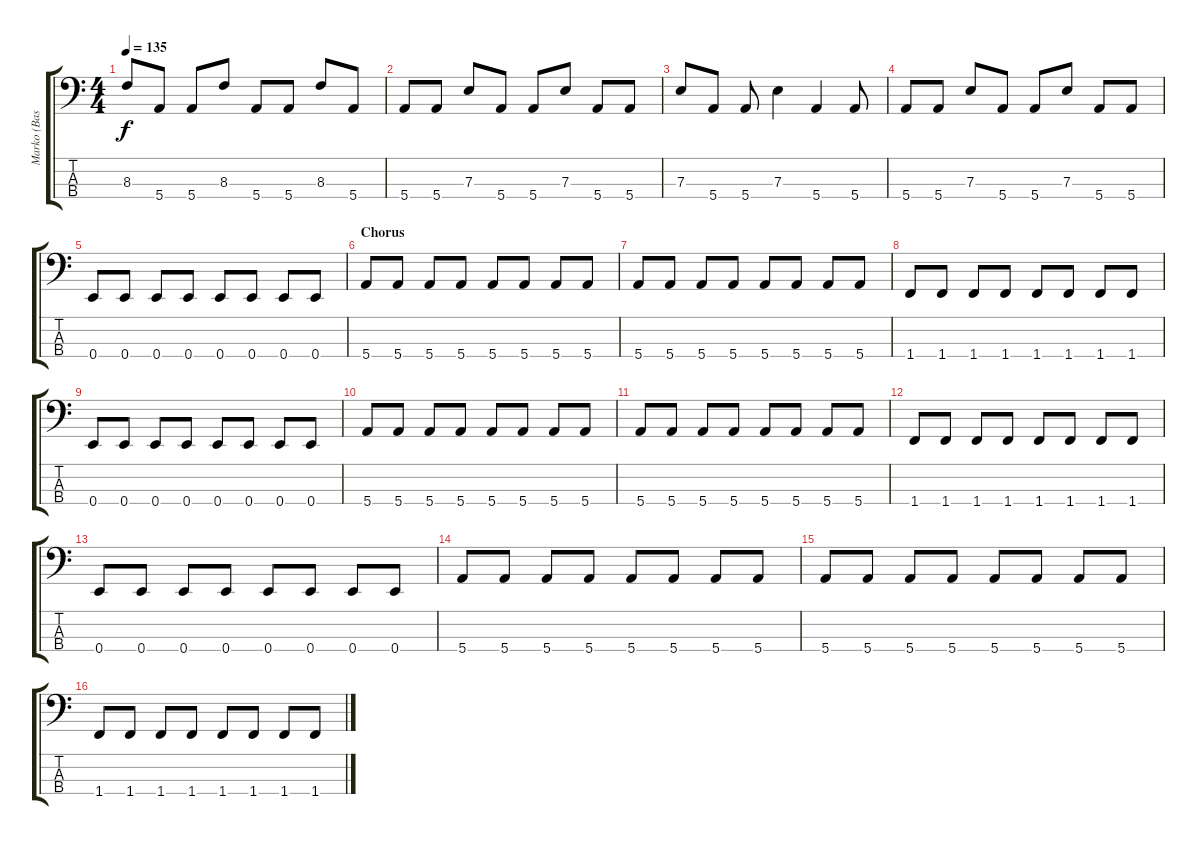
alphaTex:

\track ("Marko (Bass)" "Marko (Bas") {instrument electricbassfinger}
\staff {score tabs}
\tuning (G2 D2 A1 E1) {hide}
\ts (4 4)
\tempo 135
\clef f4
\ks c
8.3.8{dy f} 5.4.8 5.4.8 8.3.8 5.4.8 5.4.8 8.3.8 5.4.8 |
5.4.8 5.4.8 7.3.8 5.4.8 5.4.8 7.3.8 5.4.8 5.4.8 |
7.3.8 5.4.8 5.4.8 7.3.4 5.4.4 5.4.8 |
5.4.8 5.4.8 7.3.8 5.4.8 5.4.8 7.3.8 5.4.8 5.4.8 |
0.4.8 0.4.8 0.4.8 0.4.8 0.4.8 0.4.8 0.4.8 0.4.8 |
\section ("" "Chorus")
5.4.8 5.4.8 5.4.8 5.4.8 5.4.8 5.4.8 5.4.8 5.4.8 |
5.4.8 5.4.8 5.4.8 5.4.8 5.4.8 5.4.8 5.4.8 5.4.8 |
1.4.8 1.4.8 1.4.8 1.4.8 1.4.8 1.4.8 1.4.8 1.4.8 |
0.4.8 0.4.8 0.4.8 0.4.8 0.4.8 0.4.8 0.4.8 0.4.8 |
5.4.8 5.4.8 5.4.8 5.4.8 5.4.8 5.4.8 5.4.8 5.4.8 |
5.4.8 5.4.8 5.4.8 5.4.8 5.4.8 5.4.8 5.4.8 5.4.8 |
1.4.8 1.4.8 1.4.8 1.4.8 1.4.8 1.4.8 1.4.8 1.4.8 |
0.4.8 0.4.8 0.4.8 0.4.8 0.4.8 0.4.8 0.4.8 0.4.8 |
5.4.8 5.4.8 5.4.8 5.4.8 5.4.8 5.4.8 5.4.8 5.4.8 |
5.4.8 5.4.8 5.4.8 5.4.8 5.4.8 5.4.8 5.4.8 5.4.8 |
1.4.8 1.4.8 1.4.8 1.4.8 1.4.8 1.4.8 1.4.8 1.4.8
